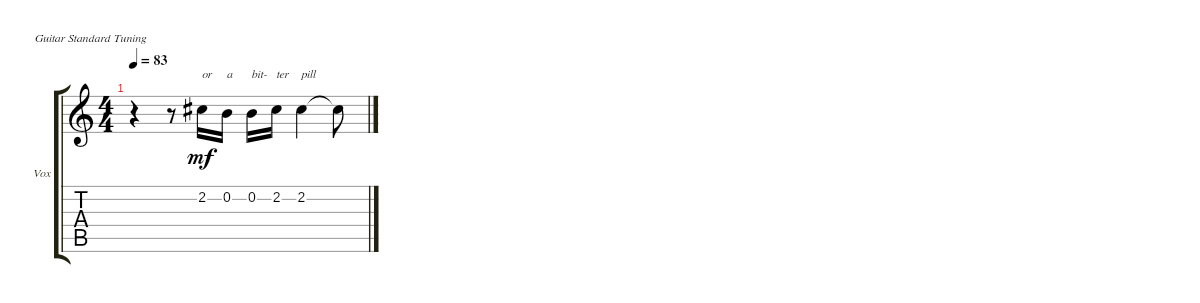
\bracketExtendMode groupsimilarinstruments
\firstSystemTrackNameOrientation horizontal
\otherSystemsTrackNameOrientation horizontal
\track ("Vocals" "Vox") {instrument electricguitarclean}
\staff {score tabs}
\tuning (E4 B3 G3 D3 A2 E2)
\ts (4 4)
\tempo 83
\clef g2
\ks c
r.4{dy mf} r.8 2.2.16{txt "or"} 0.2.16{txt "a"} 0.2.16{txt "bit-"} 2.2.16{txt "ter"} 2.2.4{txt "pill"} 2.2{t}.8
